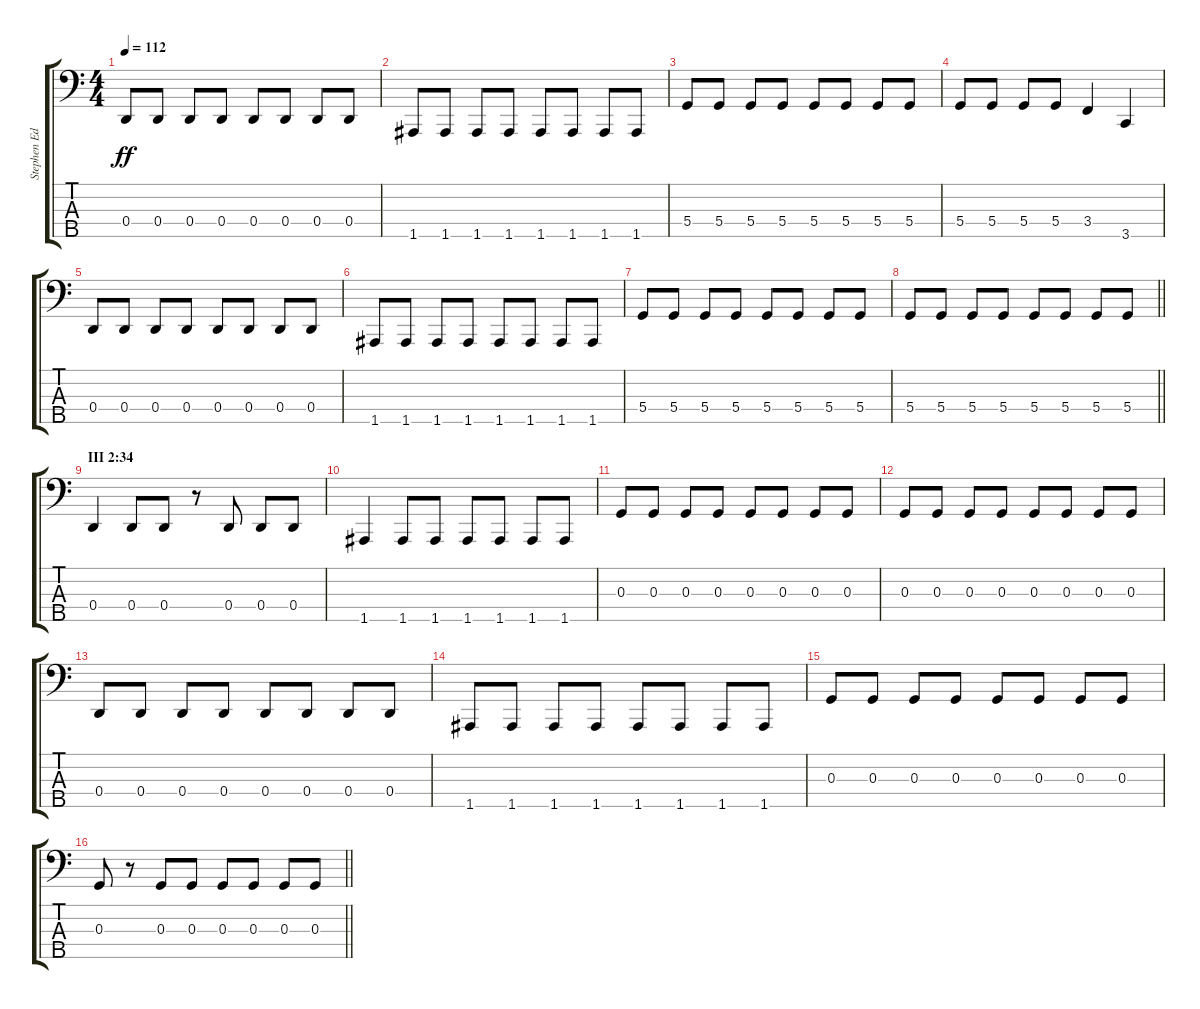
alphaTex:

\track ("Stephen Edmondson (Bass Guitar)" "Stephen Ed") {instrument electricbasspick}
\staff {score tabs}
\tuning (F2 C2 G1 D1 A0) {hide}
\ts (4 4)
\tempo 112
\clef f4
\ks c
0.4.8{dy ff} 0.4.8 0.4.8 0.4.8 0.4.8 0.4.8 0.4.8 0.4.8 |
1.5.8 1.5.8 1.5.8 1.5.8 1.5.8 1.5.8 1.5.8 1.5.8 |
5.4.8 5.4.8 5.4.8 5.4.8 5.4.8 5.4.8 5.4.8 5.4.8 |
5.4.8 5.4.8 5.4.8 5.4.8 3.4.4 3.5.4 |
0.4.8 0.4.8 0.4.8 0.4.8 0.4.8 0.4.8 0.4.8 0.4.8 |
1.5.8 1.5.8 1.5.8 1.5.8 1.5.8 1.5.8 1.5.8 1.5.8 |
5.4.8 5.4.8 5.4.8 5.4.8 5.4.8 5.4.8 5.4.8 5.4.8 |
\barLineRight lightlight
5.4.8 5.4.8 5.4.8 5.4.8 5.4.8 5.4.8 5.4.8 5.4.8 |
\section ("" "III 2:34")
0.4.4 0.4.8 0.4.8 r.8 0.4.8 0.4.8 0.4.8 |
1.5.4 1.5.8 1.5.8 1.5.8 1.5.8 1.5.8 1.5.8 |
0.3.8 0.3.8 0.3.8 0.3.8 0.3.8 0.3.8 0.3.8 0.3.8 |
0.3.8 0.3.8 0.3.8 0.3.8 0.3.8 0.3.8 0.3.8 0.3.8 |
0.4.8 0.4.8 0.4.8 0.4.8 0.4.8 0.4.8 0.4.8 0.4.8 |
1.5.8 1.5.8 1.5.8 1.5.8 1.5.8 1.5.8 1.5.8 1.5.8 |
0.3.8 0.3.8 0.3.8 0.3.8 0.3.8 0.3.8 0.3.8 0.3.8 |
\barLineRight lightlight
0.3.8 r.8 0.3.8 0.3.8 0.3.8 0.3.8 0.3.8 0.3.8
